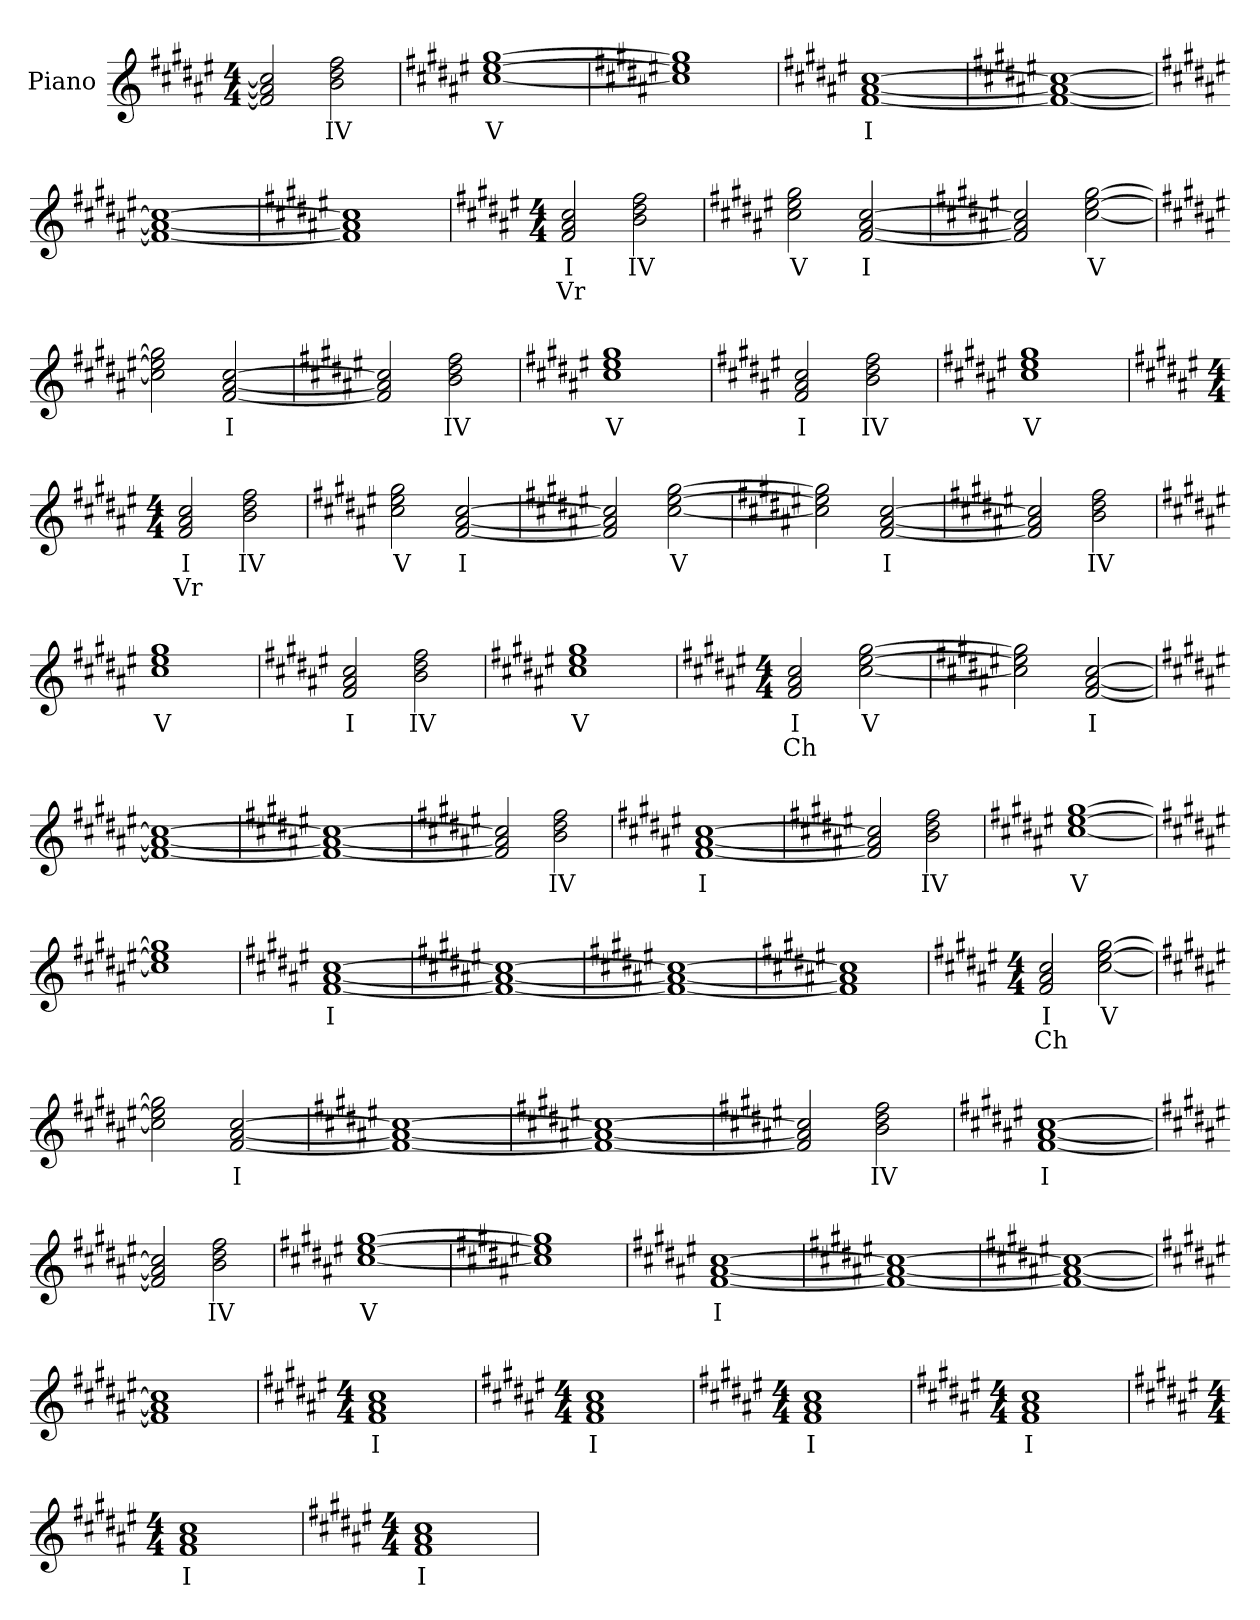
**kern	**text	**text
*part1	*part1	*part1
*staff1	*staff1	*staff1
*I"Piano	*	*
*I'Pno	*	*
*k[f#c#g#d#a#e#]	*	*
*F#:	*	*
*M4/4	*	*
=	=	=
2f#] 2a#] 2cc#]	.	.
2b 2dd# 2ff#	IV	.
=	=	=
*k[f#c#g#d#a#e#]	*	*
*F#:	*	*
[1cc# [1ee# [1gg#	V	.
=	=	=
*k[f#c#g#d#a#e#]	*	*
*F#:	*	*
1cc#] 1ee#] 1gg#]	.	.
=	=	=
*k[f#c#g#d#a#e#]	*	*
*F#:	*	*
[1f# [1a# [1cc#	I	.
=	=	=
*k[f#c#g#d#a#e#]	*	*
*F#:	*	*
1f#_ 1a#_ 1cc#_	.	.
=	=	=
*k[f#c#g#d#a#e#]	*	*
*F#:	*	*
1f#_ 1a#_ 1cc#_	.	.
=	=	=
*k[f#c#g#d#a#e#]	*	*
*F#:	*	*
1f#] 1a#] 1cc#]	.	.
=	=	=
*k[f#c#g#d#a#e#]	*	*
*F#:	*	*
*M4/4	*	*
2f# 2a# 2cc#	I	Vr
2b 2dd# 2ff#	IV	.
=	=	=
*k[f#c#g#d#a#e#]	*	*
*F#:	*	*
2cc# 2ee# 2gg#	V	.
[2f# [2a# [2cc#	I	.
=	=	=
*k[f#c#g#d#a#e#]	*	*
*F#:	*	*
2f#] 2a#] 2cc#]	.	.
[2cc# [2ee# [2gg#	V	.
=	=	=
*k[f#c#g#d#a#e#]	*	*
*F#:	*	*
2cc#] 2ee#] 2gg#]	.	.
[2f# [2a# [2cc#	I	.
=	=	=
*k[f#c#g#d#a#e#]	*	*
*F#:	*	*
2f#] 2a#] 2cc#]	.	.
2b 2dd# 2ff#	IV	.
=	=	=
*k[f#c#g#d#a#e#]	*	*
*F#:	*	*
1cc# 1ee# 1gg#	V	.
=	=	=
*k[f#c#g#d#a#e#]	*	*
*F#:	*	*
2f# 2a# 2cc#	I	.
2b 2dd# 2ff#	IV	.
=	=	=
*k[f#c#g#d#a#e#]	*	*
*F#:	*	*
1cc# 1ee# 1gg#	V	.
=	=	=
*k[f#c#g#d#a#e#]	*	*
*F#:	*	*
*M4/4	*	*
2f# 2a# 2cc#	I	Vr
2b 2dd# 2ff#	IV	.
=	=	=
*k[f#c#g#d#a#e#]	*	*
*F#:	*	*
2cc# 2ee# 2gg#	V	.
[2f# [2a# [2cc#	I	.
=	=	=
*k[f#c#g#d#a#e#]	*	*
*F#:	*	*
2f#] 2a#] 2cc#]	.	.
[2cc# [2ee# [2gg#	V	.
=	=	=
*k[f#c#g#d#a#e#]	*	*
*F#:	*	*
2cc#] 2ee#] 2gg#]	.	.
[2f# [2a# [2cc#	I	.
=	=	=
*k[f#c#g#d#a#e#]	*	*
*F#:	*	*
2f#] 2a#] 2cc#]	.	.
2b 2dd# 2ff#	IV	.
=	=	=
*k[f#c#g#d#a#e#]	*	*
*F#:	*	*
1cc# 1ee# 1gg#	V	.
=	=	=
*k[f#c#g#d#a#e#]	*	*
*F#:	*	*
2f# 2a# 2cc#	I	.
2b 2dd# 2ff#	IV	.
=	=	=
*k[f#c#g#d#a#e#]	*	*
*F#:	*	*
1cc# 1ee# 1gg#	V	.
=	=	=
*k[f#c#g#d#a#e#]	*	*
*F#:	*	*
*M4/4	*	*
2f# 2a# 2cc#	I	Ch
[2cc# [2ee# [2gg#	V	.
=	=	=
*k[f#c#g#d#a#e#]	*	*
*F#:	*	*
2cc#] 2ee#] 2gg#]	.	.
[2f# [2a# [2cc#	I	.
=	=	=
*k[f#c#g#d#a#e#]	*	*
*F#:	*	*
1f#_ 1a#_ 1cc#_	.	.
=	=	=
*k[f#c#g#d#a#e#]	*	*
*F#:	*	*
1f#_ 1a#_ 1cc#_	.	.
=	=	=
*k[f#c#g#d#a#e#]	*	*
*F#:	*	*
2f#] 2a#] 2cc#]	.	.
2b 2dd# 2ff#	IV	.
=	=	=
*k[f#c#g#d#a#e#]	*	*
*F#:	*	*
[1f# [1a# [1cc#	I	.
=	=	=
*k[f#c#g#d#a#e#]	*	*
*F#:	*	*
2f#] 2a#] 2cc#]	.	.
2b 2dd# 2ff#	IV	.
=	=	=
*k[f#c#g#d#a#e#]	*	*
*F#:	*	*
[1cc# [1ee# [1gg#	V	.
=	=	=
*k[f#c#g#d#a#e#]	*	*
*F#:	*	*
1cc#] 1ee#] 1gg#]	.	.
=	=	=
*k[f#c#g#d#a#e#]	*	*
*F#:	*	*
[1f# [1a# [1cc#	I	.
=	=	=
*k[f#c#g#d#a#e#]	*	*
*F#:	*	*
1f#_ 1a#_ 1cc#_	.	.
=	=	=
*k[f#c#g#d#a#e#]	*	*
*F#:	*	*
1f#_ 1a#_ 1cc#_	.	.
=	=	=
*k[f#c#g#d#a#e#]	*	*
*F#:	*	*
1f#] 1a#] 1cc#]	.	.
=	=	=
*k[f#c#g#d#a#e#]	*	*
*F#:	*	*
*M4/4	*	*
2f# 2a# 2cc#	I	Ch
[2cc# [2ee# [2gg#	V	.
=	=	=
*k[f#c#g#d#a#e#]	*	*
*F#:	*	*
2cc#] 2ee#] 2gg#]	.	.
[2f# [2a# [2cc#	I	.
=	=	=
*k[f#c#g#d#a#e#]	*	*
*F#:	*	*
1f#_ 1a#_ 1cc#_	.	.
=	=	=
*k[f#c#g#d#a#e#]	*	*
*F#:	*	*
1f#_ 1a#_ 1cc#_	.	.
=	=	=
*k[f#c#g#d#a#e#]	*	*
*F#:	*	*
2f#] 2a#] 2cc#]	.	.
2b 2dd# 2ff#	IV	.
=	=	=
*k[f#c#g#d#a#e#]	*	*
*F#:	*	*
[1f# [1a# [1cc#	I	.
=	=	=
*k[f#c#g#d#a#e#]	*	*
*F#:	*	*
2f#] 2a#] 2cc#]	.	.
2b 2dd# 2ff#	IV	.
=	=	=
*k[f#c#g#d#a#e#]	*	*
*F#:	*	*
[1cc# [1ee# [1gg#	V	.
=	=	=
*k[f#c#g#d#a#e#]	*	*
*F#:	*	*
1cc#] 1ee#] 1gg#]	.	.
=	=	=
*k[f#c#g#d#a#e#]	*	*
*F#:	*	*
[1f# [1a# [1cc#	I	.
=	=	=
*k[f#c#g#d#a#e#]	*	*
*F#:	*	*
1f#_ 1a#_ 1cc#_	.	.
=	=	=
*k[f#c#g#d#a#e#]	*	*
*F#:	*	*
1f#_ 1a#_ 1cc#_	.	.
=	=	=
*k[f#c#g#d#a#e#]	*	*
*F#:	*	*
1f#] 1a#] 1cc#]	.	.
=	=	=
*k[f#c#g#d#a#e#]	*	*
*F#:	*	*
*M4/4	*	*
1f# 1a# 1cc#	I	.
=	=	=
*k[f#c#g#d#a#e#]	*	*
*F#:	*	*
*M4/4	*	*
1f# 1a# 1cc#	I	.
=	=	=
*k[f#c#g#d#a#e#]	*	*
*F#:	*	*
*M4/4	*	*
1f# 1a# 1cc#	I	.
=	=	=
*k[f#c#g#d#a#e#]	*	*
*F#:	*	*
*M4/4	*	*
1f# 1a# 1cc#	I	.
=	=	=
*k[f#c#g#d#a#e#]	*	*
*F#:	*	*
*M4/4	*	*
1f# 1a# 1cc#	I	.
=	=	=
*k[f#c#g#d#a#e#]	*	*
*F#:	*	*
*M4/4	*	*
1f# 1a# 1cc#	I	.
=	=	=
*-	*-	*-
